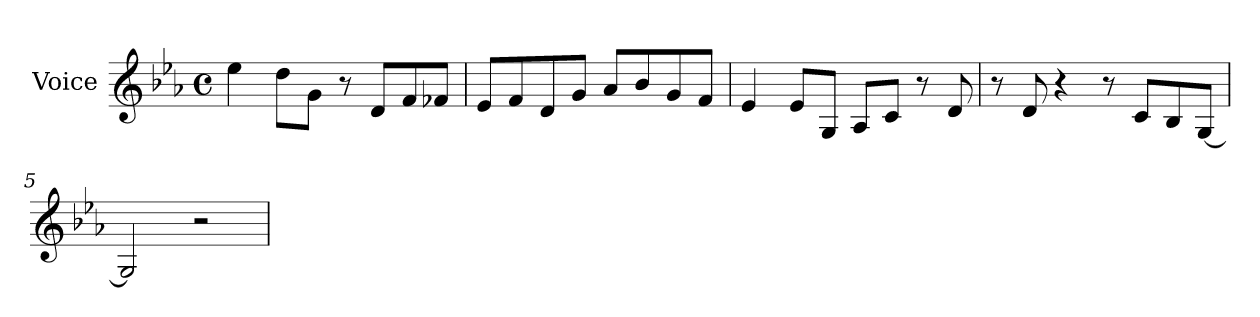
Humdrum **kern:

**kern
*part1
*staff1
*I"Voice
*I'Voice
*clefG2
*k[b-e-a-]
*M4/4
*met(c)
=1
4ee-\
8dd\L
8g\J
8r
8d/L
8f/
8f-X/J
=2
8e-/L
8f/
8d/
8g/J
8a-/L
8b-/
8g/
8f/J
=3
4e-/
8e-/L
8G/J
8A-/L
8c/J
8r
8d/
=4
8r
8d/
4r
8r
8c/L
8B-/
[<8G/J
=5
2G/]
2rcc
=
*-
